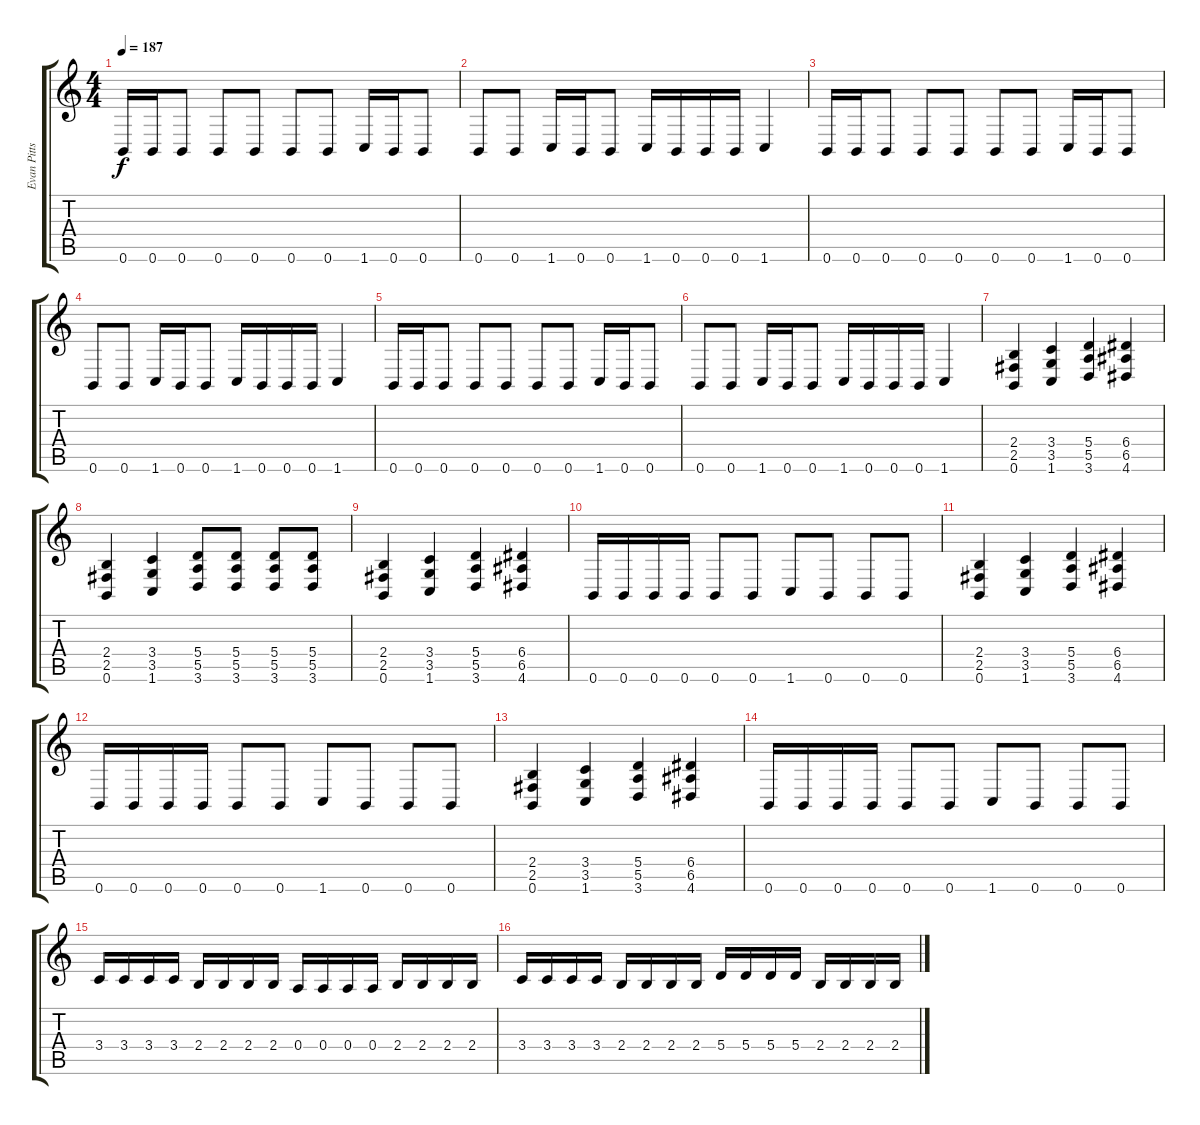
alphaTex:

\track ("Evan Pitts - Guitar" "Evan Pitts") {instrument distortionguitar}
\staff {score tabs}
\tuning (B3 Gb3 D3 A2 E2 B1) {hide}
\ts (4 4)
\tempo 187
\clef g2
\ks c
0.6.16{dy f} 0.6.16 0.6.8 0.6.8 0.6.8 0.6.8 0.6.8 1.6.16 0.6.16 0.6.8 |
0.6.8 0.6.8 1.6.16 0.6.16 0.6.8 1.6.16 0.6.16 0.6.16 0.6.16 1.6.4 |
0.6.16 0.6.16 0.6.8 0.6.8 0.6.8 0.6.8 0.6.8 1.6.16 0.6.16 0.6.8 |
0.6.8 0.6.8 1.6.16 0.6.16 0.6.8 1.6.16 0.6.16 0.6.16 0.6.16 1.6.4 |
0.6.16 0.6.16 0.6.8 0.6.8 0.6.8 0.6.8 0.6.8 1.6.16 0.6.16 0.6.8 |
0.6.8 0.6.8 1.6.16 0.6.16 0.6.8 1.6.16 0.6.16 0.6.16 0.6.16 1.6.4 |
(2.4 2.5 0.6).4 (3.4 3.5 1.6).4 (5.4 5.5 3.6).4 (6.4 6.5 4.6).4 |
(2.4 2.5 0.6).4 (3.4 3.5 1.6).4 (5.4 5.5 3.6).8 (5.4 5.5 3.6).8 (5.4 5.5 3.6).8 (5.4 5.5 3.6).8 |
(2.4 2.5 0.6).4 (3.4 3.5 1.6).4 (5.4 5.5 3.6).4 (6.4 6.5 4.6).4 |
0.6.16 0.6.16 0.6.16 0.6.16 0.6.8 0.6.8 1.6.8 0.6.8 0.6.8 0.6.8 |
(2.4 2.5 0.6).4 (3.4 3.5 1.6).4 (5.4 5.5 3.6).4 (6.4 6.5 4.6).4 |
0.6.16 0.6.16 0.6.16 0.6.16 0.6.8 0.6.8 1.6.8 0.6.8 0.6.8 0.6.8 |
(2.4 2.5 0.6).4 (3.4 3.5 1.6).4 (5.4 5.5 3.6).4 (6.4 6.5 4.6).4 |
0.6.16 0.6.16 0.6.16 0.6.16 0.6.8 0.6.8 1.6.8 0.6.8 0.6.8 0.6.8 |
3.4.16 3.4.16 3.4.16 3.4.16 2.4.16 2.4.16 2.4.16 2.4.16 0.4.16 0.4.16 0.4.16 0.4.16 2.4.16 2.4.16 2.4.16 2.4.16 |
3.4.16 3.4.16 3.4.16 3.4.16 2.4.16 2.4.16 2.4.16 2.4.16 5.4.16 5.4.16 5.4.16 5.4.16 2.4.16 2.4.16 2.4.16 2.4.16
